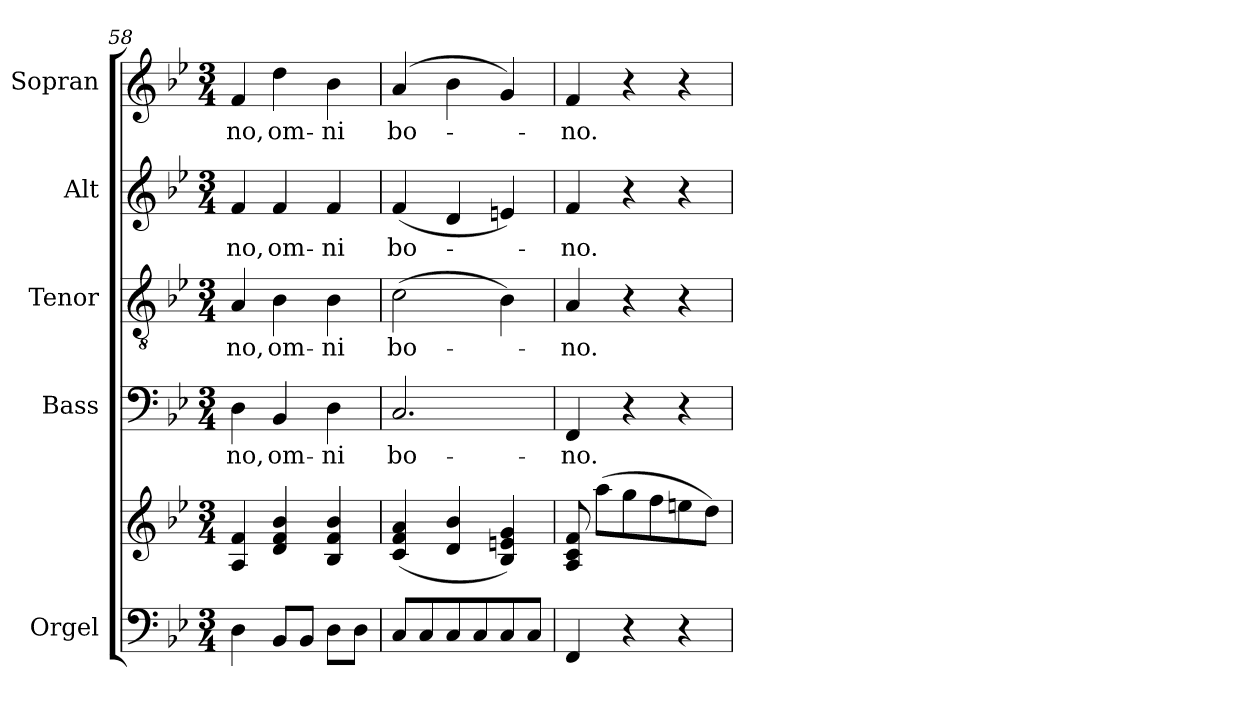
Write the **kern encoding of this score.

**kern	**kern	**kern	**text	**kern	**text	**kern	**text	**kern	**text
*part5	*part5	*part4	*part4	*part3	*part3	*part2	*part2	*part1	*part1
*staff6	*staff5	*staff4	*staff4	*staff3	*staff3	*staff2	*staff2	*staff1	*staff1
*I"Orgel	*	*I"Bass	*	*I"Tenor	*	*I"Alt	*	*I"Sopran	*
*I'Org.	*	*I'B.	*	*I'T.	*	*I'A.	*	*I'S.	*
*clefF4	*clefG2	*clefF4	*	*clefGv2	*	*clefG2	*	*clefG2	*
*k[b-e-]	*k[b-e-]	*k[b-e-]	*	*k[b-e-]	*	*k[b-e-]	*	*k[b-e-]	*
*B-:	*B-:	*B-:	*	*B-:	*	*B-:	*	*B-:	*
*M3/4	*M3/4	*M3/4	*	*M3/4	*	*M3/4	*	*M3/4	*
=58	=58	=58	=58	=58	=58	=58	=58	=58	=58
!	!	!	!LO:LY:b	!	!LO:LY:b	!	!LO:LY:b	!	!LO:LY:b
4D\	4A/ 4f/	4D\	-no,	4A/	-no,	4f/	-no,	4f/	-no,
!	!	!	!LO:LY:b	!	!LO:LY:b	!	!LO:LY:b	!	!LO:LY:b
8BB-/L	4d/ 4f/ 4b-/	4BB-/	om-	4B-\	om-	4f/	om-	4dd\	om-
8BB-/J	.	.	.	.	.	.	.	.	.
!	!	!	!LO:LY:b	!	!LO:LY:b	!	!LO:LY:b	!	!LO:LY:b
8D\L	4B-/ 4f/ 4b-/	4D\	-ni	4B-\	-ni	4f/	-ni	4b-\	-ni
8D\J	.	.	.	.	.	.	.	.	.
=59	=59	=59	=59	=59	=59	=59	=59	=59	=59
!	!	!	!LO:LY:b	!	!LO:LY:b	!	!LO:LY:b	!	!LO:LY:b
8C/L	(<4c/ 4f/ 4a/	2.C/	bo-	(>2c\	bo-	(<4f/	bo-	(4a/	bo-
8C/	.	.	.	.	.	.	.	.	.
8C/	4d/ 4b-/	.	.	.	.	4d/	.	4b-\	.
8C/	.	.	.	.	.	.	.	.	.
8C/	4B-/ 4en/ 4g/)	.	.	4B-\)	.	4en/)	.	4g/)	.
8C/J	.	.	.	.	.	.	.	.	.
=60	=60	=60	=60	=60	=60	=60	=60	=60	=60
!	!	!	!LO:LY:b	!	!LO:LY:b	!	!LO:LY:b	!	!LO:LY:b
4FF/	8A/ 8c/ 8f/	4FF/	-no.	4A/	-no.	4f/	-no.	4f/	-no.
.	(>8aa\L	.	.	.	.	.	.	.	.
4r	8gg\	4r	.	4r	.	4r	.	4r	.
.	8ff\	.	.	.	.	.	.	.	.
4r	8een\	4r	.	4r	.	4r	.	4r	.
.	8dd\J)	.	.	.	.	.	.	.	.
=	=	=	=	=	=	=	=	=	=
*-	*-	*-	*-	*-	*-	*-	*-	*-	*-
